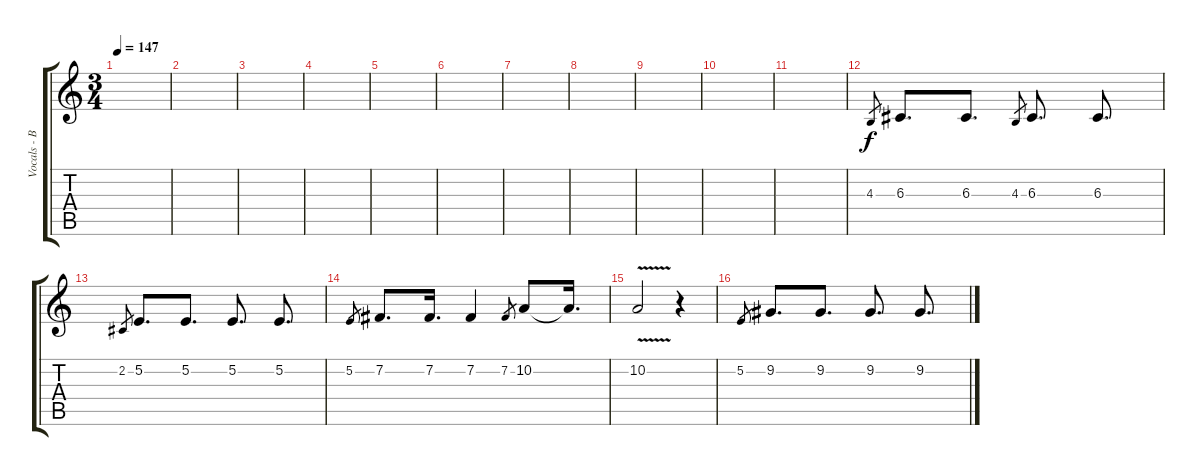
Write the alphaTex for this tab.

\track ("Vocals - Backing Vocals" "Vocals - B") {instrument lead2sawtooth}
\staff {score tabs}
\tuning (E4 B3 G3 D3 A2 E2) {hide}
\ts (3 4)
\tempo 147
\clef g2
\ks c
|
|
|
|
|
|
|
|
|
|
|
\section ("" "")
4.3.8{gr} 6.3.8{d} 6.3.8{d} 4.3.8{gr} 6.3.8{d} 6.3.8{d} |
2.2.8{gr} 5.2.8{d} 5.2.8{d} 5.2.8{d} 5.2.8{d} |
5.2.8{gr} 7.2.8{d} 7.2.16{d} 7.2.4 7.2.8{gr} 10.2.8 10.2{t}.16{d} |
10.2{v}.2 r.4 |
5.2.8{gr} 9.2.8{d} 9.2.8{d} 9.2.8{d} 9.2.8{d}
